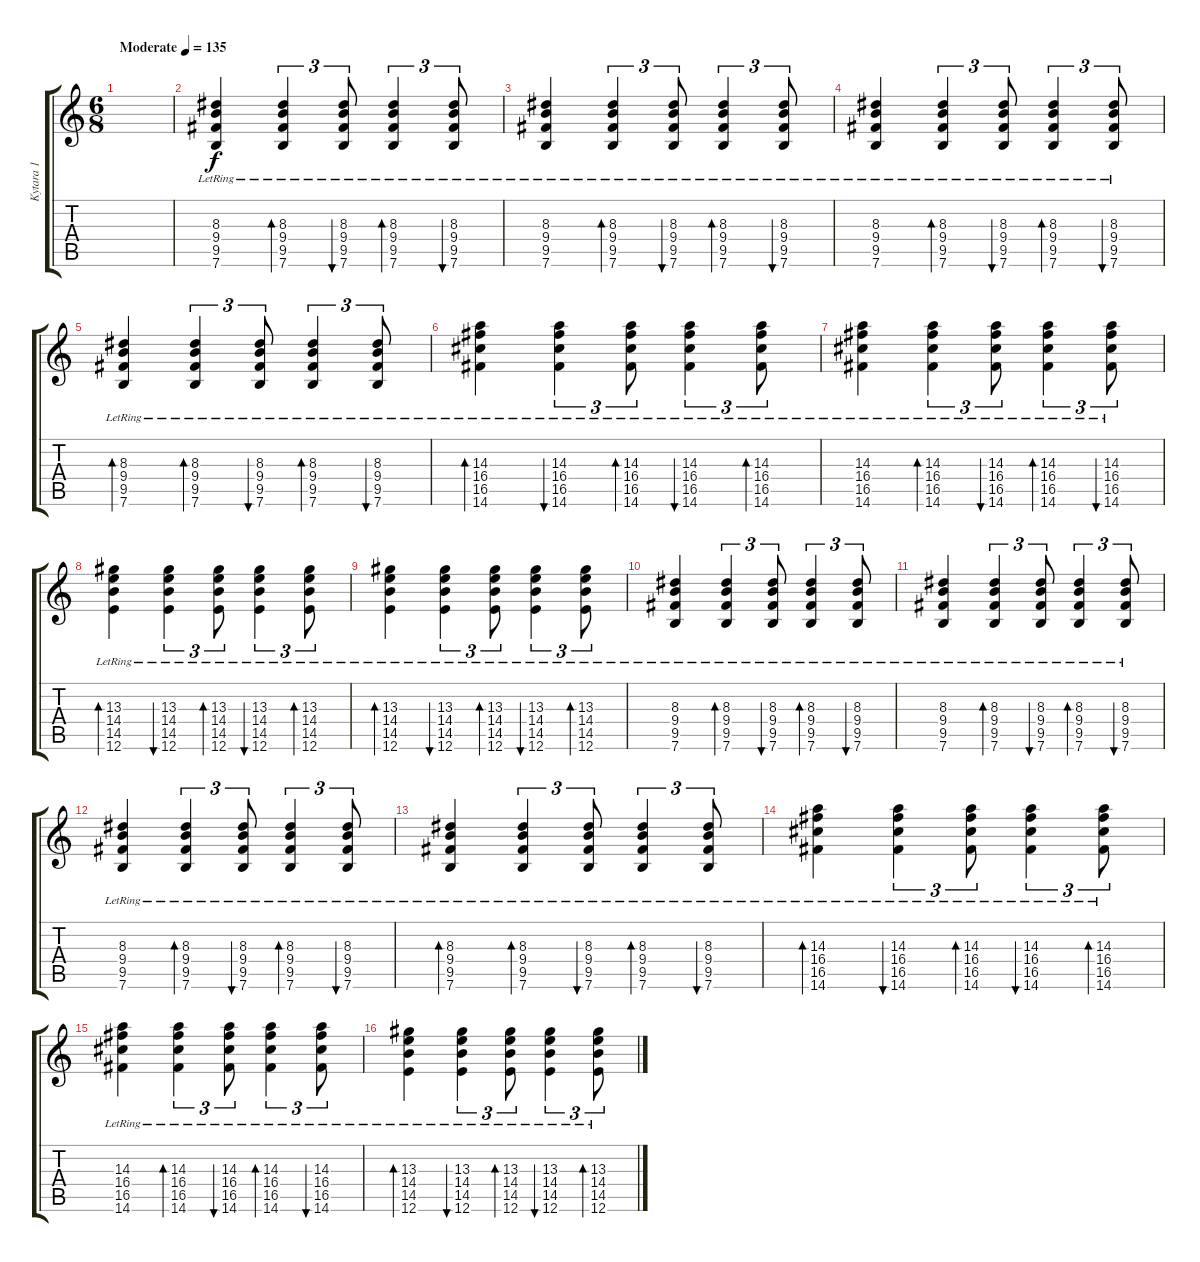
\track ("Kytara 1" "Kytara 1") {instrument acousticguitarnylon}
\staff {score tabs}
\tuning (E4 B3 G3 D3 A2 E2) {hide}
\ts (6 8)
\tempo (135 "Moderate")
\clef g2
\ks c
|
(8.3{lr} 9.4{lr} 9.5{lr} 7.6{lr}).4 (8.3{lr} 9.4{lr} 9.5{lr} 7.6{lr}).4{tu (3 2) bd 60} (8.3{lr} 9.4{lr} 9.5{lr} 7.6{lr}).8{tu (3 2) bu 60} (8.3{lr} 9.4{lr} 9.5{lr} 7.6{lr}).4{tu (3 2) bd 60} (8.3{lr} 9.4{lr} 9.5{lr} 7.6{lr}).8{tu (3 2) bu 60} |
(8.3{lr} 9.4{lr} 9.5{lr} 7.6{lr}).4 (8.3{lr} 9.4{lr} 9.5{lr} 7.6{lr}).4{tu (3 2) bd 60} (8.3{lr} 9.4{lr} 9.5{lr} 7.6{lr}).8{tu (3 2) bu 60} (8.3{lr} 9.4{lr} 9.5{lr} 7.6{lr}).4{tu (3 2) bd 60} (8.3{lr} 9.4{lr} 9.5{lr} 7.6{lr}).8{tu (3 2) bu 60} |
(8.3{lr} 9.4{lr} 9.5{lr} 7.6{lr}).4 (8.3{lr} 9.4{lr} 9.5{lr} 7.6{lr}).4{tu (3 2) bd 60} (8.3{lr} 9.4{lr} 9.5{lr} 7.6{lr}).8{tu (3 2) bu 60} (8.3{lr} 9.4{lr} 9.5{lr} 7.6{lr}).4{tu (3 2) bd 60} (8.3{lr} 9.4{lr} 9.5{lr} 7.6{lr}).8{tu (3 2) bu 60} |
(8.3{lr} 9.4{lr} 9.5{lr} 7.6{lr}).4{bd 60} (8.3{lr} 9.4{lr} 9.5{lr} 7.6{lr}).4{tu (3 2) bd 60} (8.3{lr} 9.4{lr} 9.5{lr} 7.6{lr}).8{tu (3 2) bu 60} (8.3{lr} 9.4{lr} 9.5{lr} 7.6{lr}).4{tu (3 2) bd 60} (8.3{lr} 9.4{lr} 9.5{lr} 7.6{lr}).8{tu (3 2) bu 60} |
(14.3{lr} 16.4{lr} 16.5{lr} 14.6{lr}).4{bd 60} (14.3{lr} 16.4{lr} 16.5{lr} 14.6{lr}).4{tu (3 2) bu 60} (14.3{lr} 16.4{lr} 16.5{lr} 14.6{lr}).8{tu (3 2) bd 60} (14.3{lr} 16.4{lr} 16.5{lr} 14.6{lr}).4{tu (3 2) bu 60} (14.3{lr} 16.4{lr} 16.5{lr} 14.6{lr}).8{tu (3 2) bd 60} |
(14.3{lr} 16.4{lr} 16.5{lr} 14.6{lr}).4 (14.3{lr} 16.4{lr} 16.5{lr} 14.6{lr}).4{tu (3 2) bd 60} (14.3{lr} 16.4{lr} 16.5{lr} 14.6{lr}).8{tu (3 2) bu 60} (14.3{lr} 16.4{lr} 16.5{lr} 14.6{lr}).4{tu (3 2) bd 60} (14.3{lr} 16.4{lr} 16.5{lr} 14.6{lr}).8{tu (3 2) bu 60} |
(13.3{lr} 14.4{lr} 14.5{lr} 12.6{lr}).4{bd 60} (13.3{lr} 14.4{lr} 14.5{lr} 12.6{lr}).4{tu (3 2) bu 60} (13.3{lr} 14.4{lr} 14.5{lr} 12.6{lr}).8{tu (3 2) bd 60} (13.3{lr} 14.4{lr} 14.5{lr} 12.6{lr}).4{tu (3 2) bu 60} (13.3{lr} 14.4{lr} 14.5{lr} 12.6{lr}).8{tu (3 2) bd 60} |
(13.3{lr} 14.4{lr} 14.5{lr} 12.6{lr}).4{bd 60} (13.3{lr} 14.4{lr} 14.5{lr} 12.6{lr}).4{tu (3 2) bu 60} (13.3{lr} 14.4{lr} 14.5{lr} 12.6{lr}).8{tu (3 2) bd 60} (13.3{lr} 14.4{lr} 14.5{lr} 12.6{lr}).4{tu (3 2) bu 60} (13.3{lr} 14.4{lr} 14.5{lr} 12.6{lr}).8{tu (3 2) bd 60} |
(8.3{lr} 9.4{lr} 9.5{lr} 7.6{lr}).4 (8.3{lr} 9.4{lr} 9.5{lr} 7.6{lr}).4{tu (3 2) bd 60} (8.3{lr} 9.4{lr} 9.5{lr} 7.6{lr}).8{tu (3 2) bu 60} (8.3{lr} 9.4{lr} 9.5{lr} 7.6{lr}).4{tu (3 2) bd 60} (8.3{lr} 9.4{lr} 9.5{lr} 7.6{lr}).8{tu (3 2) bu 60} |
(8.3{lr} 9.4{lr} 9.5{lr} 7.6{lr}).4 (8.3{lr} 9.4{lr} 9.5{lr} 7.6{lr}).4{tu (3 2) bd 60} (8.3{lr} 9.4{lr} 9.5{lr} 7.6{lr}).8{tu (3 2) bu 60} (8.3{lr} 9.4{lr} 9.5{lr} 7.6{lr}).4{tu (3 2) bd 60} (8.3{lr} 9.4{lr} 9.5{lr} 7.6{lr}).8{tu (3 2) bu 60} |
(8.3{lr} 9.4{lr} 9.5{lr} 7.6{lr}).4 (8.3{lr} 9.4{lr} 9.5{lr} 7.6{lr}).4{tu (3 2) bd 60} (8.3{lr} 9.4{lr} 9.5{lr} 7.6{lr}).8{tu (3 2) bu 60} (8.3{lr} 9.4{lr} 9.5{lr} 7.6{lr}).4{tu (3 2) bd 60} (8.3{lr} 9.4{lr} 9.5{lr} 7.6{lr}).8{tu (3 2) bu 60} |
(8.3{lr} 9.4{lr} 9.5{lr} 7.6{lr}).4{bd 60} (8.3{lr} 9.4{lr} 9.5{lr} 7.6{lr}).4{tu (3 2) bd 60} (8.3{lr} 9.4{lr} 9.5{lr} 7.6{lr}).8{tu (3 2) bu 60} (8.3{lr} 9.4{lr} 9.5{lr} 7.6{lr}).4{tu (3 2) bd 60} (8.3{lr} 9.4{lr} 9.5{lr} 7.6{lr}).8{tu (3 2) bu 60} |
(14.3{lr} 16.4{lr} 16.5{lr} 14.6{lr}).4{bd 60} (14.3{lr} 16.4{lr} 16.5{lr} 14.6{lr}).4{tu (3 2) bu 60} (14.3{lr} 16.4{lr} 16.5{lr} 14.6{lr}).8{tu (3 2) bd 60} (14.3{lr} 16.4{lr} 16.5{lr} 14.6{lr}).4{tu (3 2) bu 60} (14.3{lr} 16.4{lr} 16.5{lr} 14.6{lr}).8{tu (3 2) bd 60} |
(14.3{lr} 16.4{lr} 16.5{lr} 14.6{lr}).4 (14.3{lr} 16.4{lr} 16.5{lr} 14.6{lr}).4{tu (3 2) bd 60} (14.3{lr} 16.4{lr} 16.5{lr} 14.6{lr}).8{tu (3 2) bu 60} (14.3{lr} 16.4{lr} 16.5{lr} 14.6{lr}).4{tu (3 2) bd 60} (14.3{lr} 16.4{lr} 16.5{lr} 14.6{lr}).8{tu (3 2) bu 60} |
(13.3{lr} 14.4{lr} 14.5{lr} 12.6{lr}).4{bd 60} (13.3{lr} 14.4{lr} 14.5{lr} 12.6{lr}).4{tu (3 2) bu 60} (13.3{lr} 14.4{lr} 14.5{lr} 12.6{lr}).8{tu (3 2) bd 60} (13.3{lr} 14.4{lr} 14.5{lr} 12.6{lr}).4{tu (3 2) bu 60} (13.3{lr} 14.4{lr} 14.5{lr} 12.6{lr}).8{tu (3 2) bd 60}
